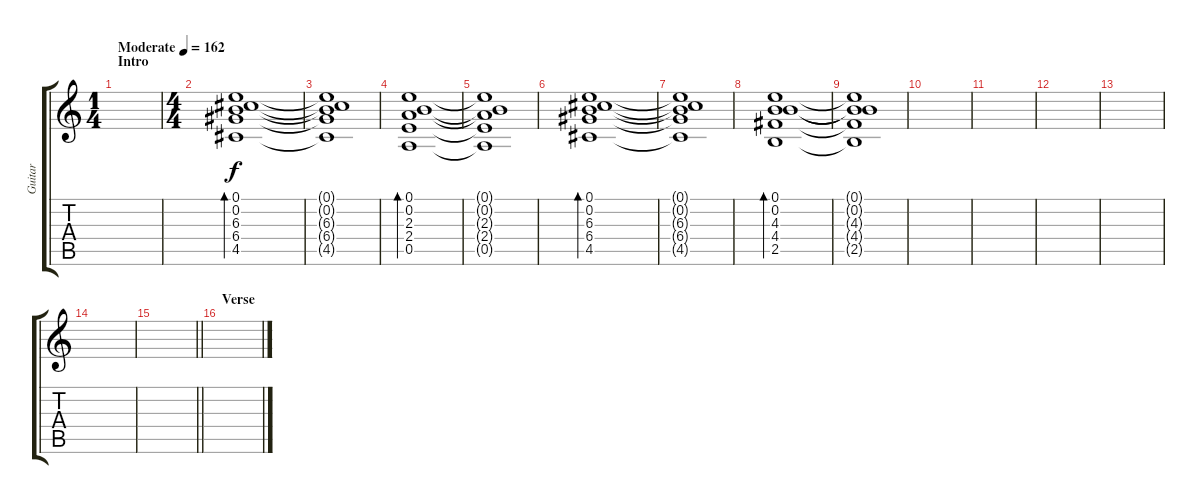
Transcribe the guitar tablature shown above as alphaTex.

\track ("Guitar" "Guitar") {instrument electricguitarclean}
\staff {score tabs}
\tuning (E4 B3 G3 D3 A2 E2) {hide}
\ts (1 4)
\section ("" "Intro")
\tempo (162 "Moderate")
\clef g2
\ks c
|
\ts (4 4)
(0.1 0.2 6.3 6.4 4.5).1{bd 240} |
(0.1{t} 0.2{t} 6.3{t} 6.4{t} 4.5{t}).1 |
(0.1 0.2 2.3 2.4 0.5).1{bd 240} |
(0.1{t} 0.2{t} 2.3{t} 2.4{t} 0.5{t}).1 |
(0.1 0.2 6.3 6.4 4.5).1{bd 240} |
(0.1{t} 0.2{t} 6.3{t} 6.4{t} 4.5{t}).1 |
(0.1 0.2 4.3 4.4 2.5).1{bd 240} |
(0.1{t} 0.2{t} 4.3{t} 4.4{t} 2.5{t}).1 |
|
|
|
|
|
\barLineRight lightlight
|
\section ("" "Verse")
